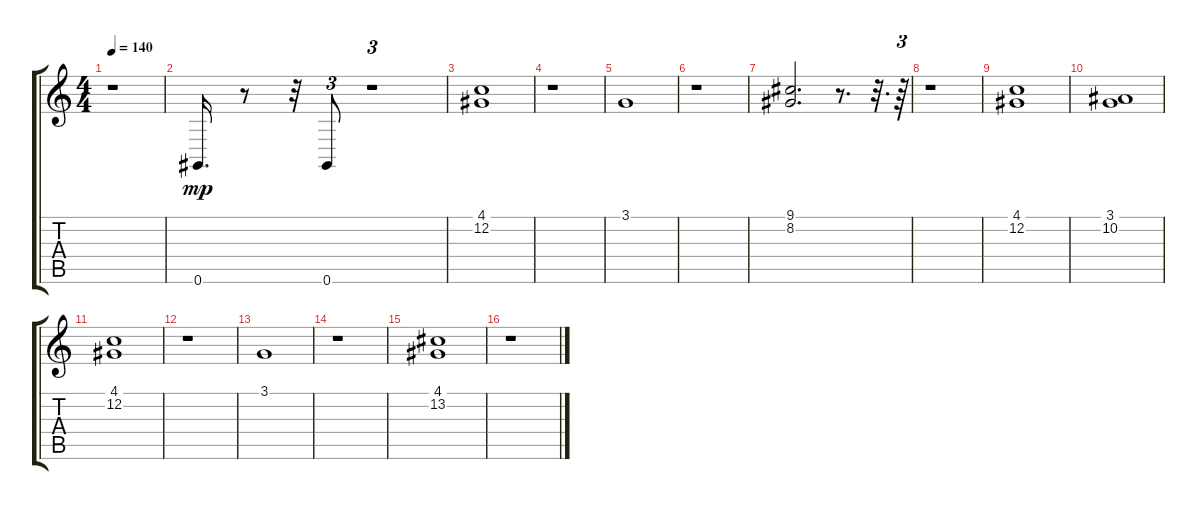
\track "" {instrument percussiveorgan}
\staff {score tabs}
\tuning (E4 C4 Ab3 E3 C3 Ab2) {hide}
\ts (4 4)
\tempo 140
\clef g2
\ks c
r.1{dy mp} |
0.6.16{d} r.8 r.32 0.6.8{tu (3 2)} r.1{tu (3 2)} |
(4.1 12.2).1 |
r.1 |
3.1.1 |
r.1 |
(9.1 8.2).2{d} r.8{d} r.32{d} r.64{tu (3 2)} |
r.1 |
(4.1 12.2).1 |
(3.1 10.2).1 |
(4.1 12.2).1 |
r.1 |
3.1.1 |
r.1 |
(4.1 13.2).1 |
r.1
